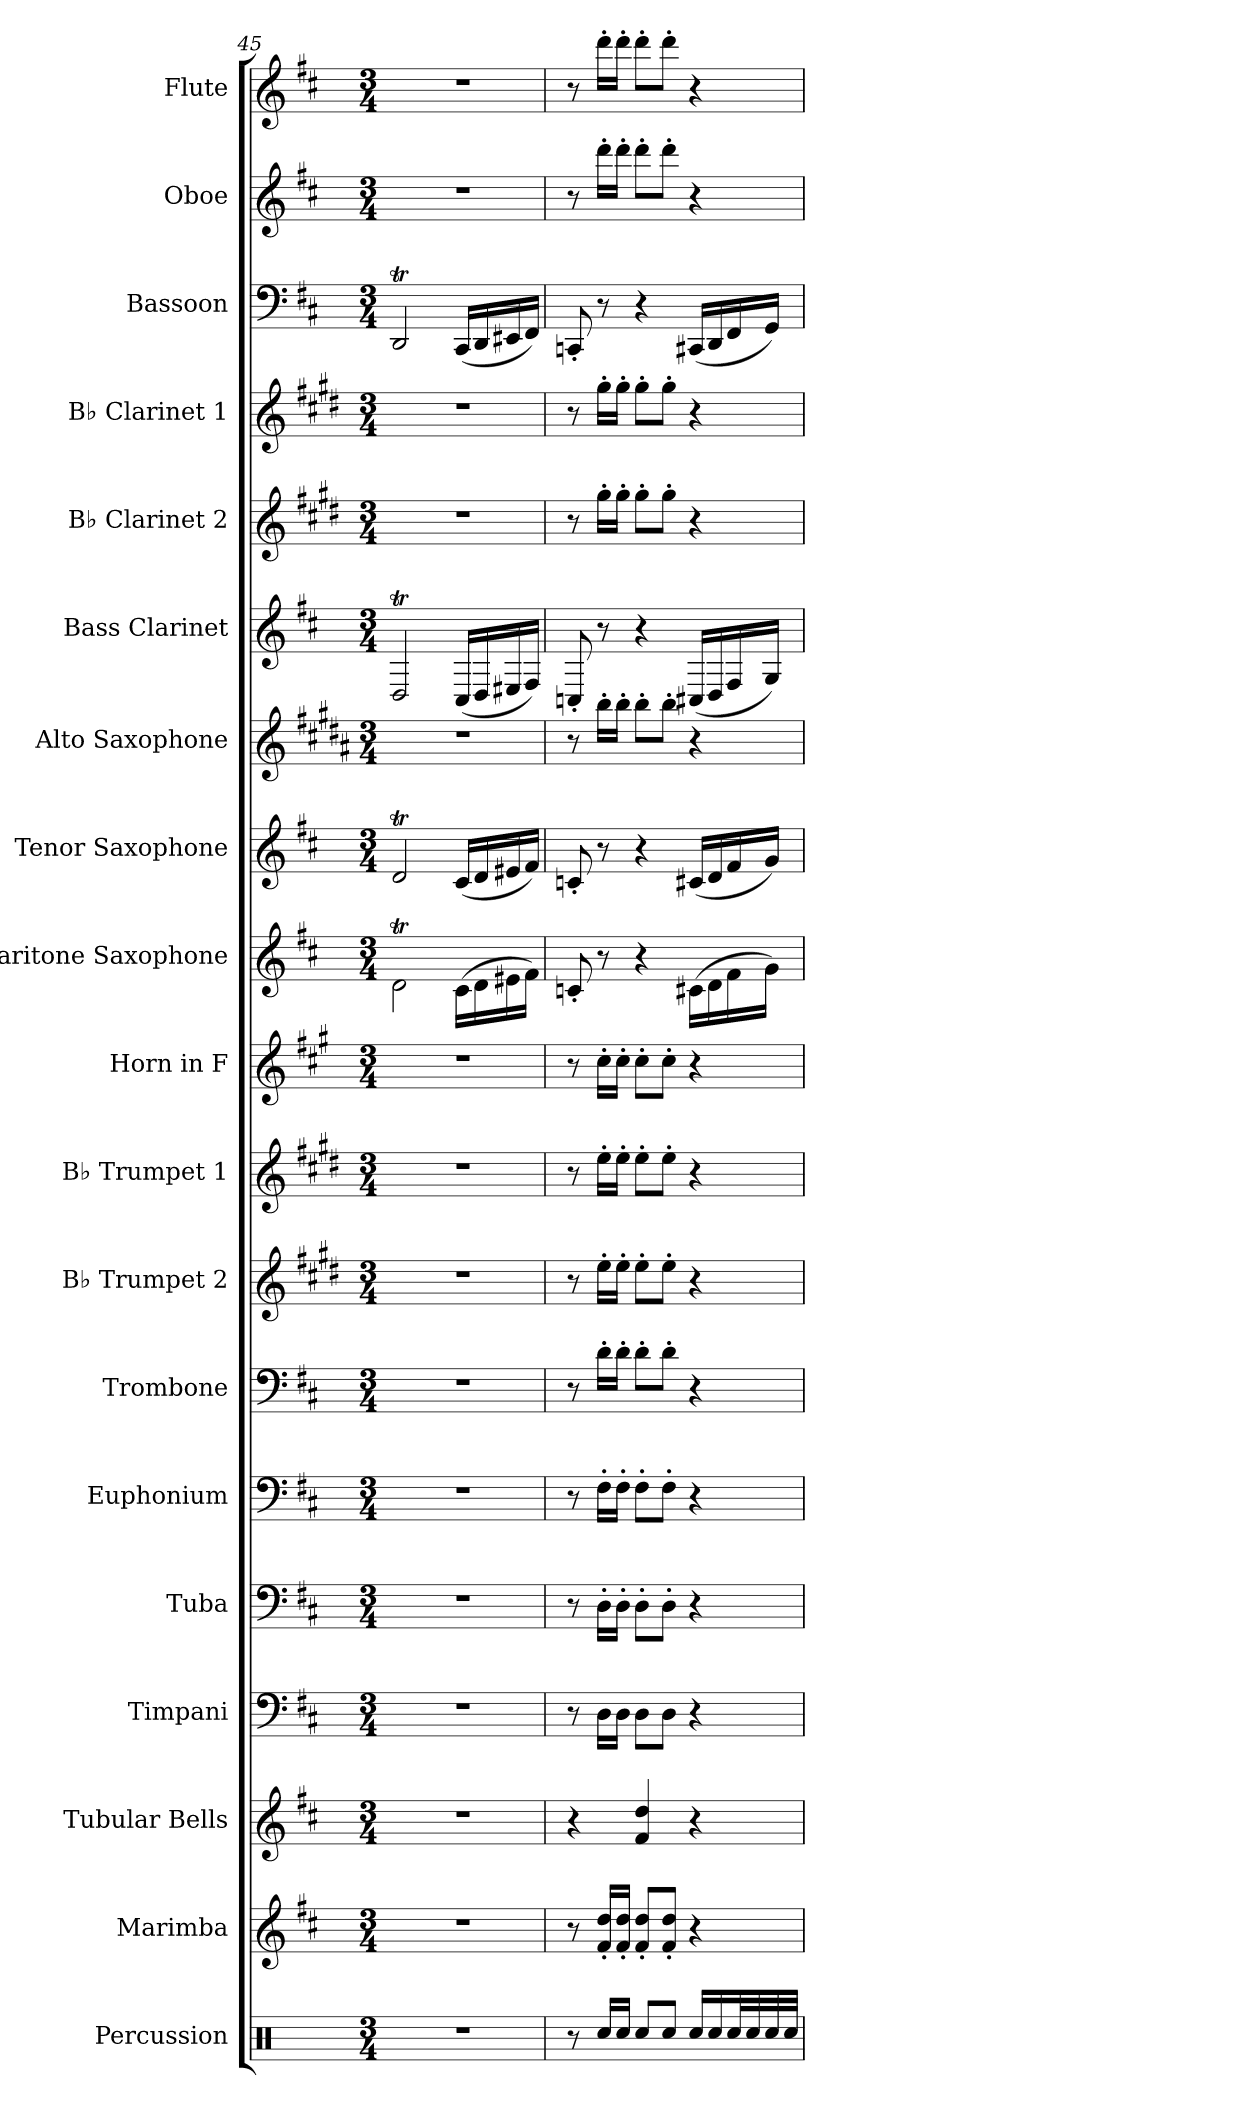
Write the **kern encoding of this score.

**kern	**kern	**kern	**kern	**kern	**kern	**kern	**kern	**kern	**kern	**kern	**kern	**kern	**kern	**kern	**kern	**kern	**kern	**kern
*part19	*part18	*part17	*part16	*part15	*part14	*part13	*part12	*part11	*part10	*part9	*part8	*part7	*part6	*part5	*part4	*part3	*part2	*part1
*staff19	*staff18	*staff17	*staff16	*staff15	*staff14	*staff13	*staff12	*staff11	*staff10	*staff9	*staff8	*staff7	*staff6	*staff5	*staff4	*staff3	*staff2	*staff1
*I"Percussion	*I"Marimba	*I"Tubular Bells	*I"Timpani	*I"Tuba	*I"Euphonium	*I"Trombone	*I"B♭ Trumpet 2	*I"B♭ Trumpet 1	*I"Horn in F	*I"Baritone Saxophone	*I"Tenor Saxophone	*I"Alto Saxophone	*I"Bass Clarinet	*I"B♭ Clarinet 2	*I"B♭ Clarinet 1	*I"Bassoon	*I"Oboe	*I"Flute
*I'Perc.	*I'Mrm.	*I'T.B.	*I'Timp.	*I'Tba.	*I'Euph.	*I'Tbn.	*I'B♭ Tpt. 2	*I'B♭ Tpt. 1	*	*I'Bar. Sax.	*I'T. Sax.	*I'A. Sax.	*I'B. Cl.	*I'B♭ Cl. 2	*I'B♭ Cl. 1	*I'Bsn.	*I'Ob.	*I'Fl.
!!LO:PB:g=z
*clefX	*clefG2	*clefG2	*clefF4	*clefF4	*clefF4	*clefF4	*clefG2	*clefG2	*clefG2	*clefG2	*clefG2	*clefG2	*clefG2	*clefG2	*clefG2	*clefF4	*clefG2	*clefG2
*	*	*	*	*	*	*	*ITrd1c2	*ITrd1c2	*ITrd4c7	*ITrd12c21	*ITrd8c14	*ITrd5c9	*ITrd8c14	*ITrd1c2	*ITrd1c2	*	*	*
*k[]	*k[f#c#]	*k[f#c#]	*k[f#c#]	*k[f#c#]	*k[f#c#]	*k[f#c#]	*k[f#c#]	*k[f#c#]	*k[f#c#]	*k[f#c#]	*k[f#c#]	*k[f#c#]	*k[f#c#]	*k[f#c#]	*k[f#c#]	*k[f#c#]	*k[f#c#]	*k[f#c#]
*M3/4	*M3/4	*M3/4	*M3/4	*M3/4	*M3/4	*M3/4	*M3/4	*M3/4	*M3/4	*M3/4	*M3/4	*M3/4	*M3/4	*M3/4	*M3/4	*M3/4	*M3/4	*M3/4
=45	=45	=45	=45	=45	=45	=45	=45	=45	=45	=45	=45	=45	=45	=45	=45	=45	=45	=45
2.r	2.r	2.r	2.r	2.r	2.r	2.r	2.r	2.r	2.r	2DT\	2DT/	2.r	2DDT/	2.r	2.r	2DDT/	2.r	2.r
.	.	.	.	.	.	.	.	.	.	(<16C#\LL	(<16C#/LL	.	(<16CC#/LL	.	.	(<16CC#/LL	.	.
.	.	.	.	.	.	.	.	.	.	16D\	16D/	.	16DD/	.	.	16DD/	.	.
.	.	.	.	.	.	.	.	.	.	16E#X\	16E#X/	.	16EE#X/	.	.	16EE#X/	.	.
.	.	.	.	.	.	.	.	.	.	16F#\JJ)	16F#/JJ)	.	16FF#/JJ)	.	.	16FF#/JJ)	.	.
=46	=46	=46	=46	=46	=46	=46	=46	=46	=46	=46	=46	=46	=46	=46	=46	=46	=46	=46
8r	8r	4r	8r	8r	8r	8r	8r	8r	8r	8Cn'/	8Cn'/	8r	8CCn'/	8r	8r	8CCn'/	8r	8r
16Rcc/LL	16f#/' 16dd/'LL	.	16D\LL	16D'\LL	16F#'\LL	16d'\LL	16dd'\LL	16dd'\LL	16f#'\LL	8r	8r	16dd'\LL	8r	16ff#'\LL	16ff#'\LL	8r	16ddd'\LL	16ddd'\LL
16Rcc/JJ	16f#/' 16dd/'JJ	.	16D\JJ	16D'\JJ	16F#'\JJ	16d'\JJ	16dd'\JJ	16dd'\JJ	16f#'\JJ	.	.	16dd'\JJ	.	16ff#'\JJ	16ff#'\JJ	.	16ddd'\JJ	16ddd'\JJ
8Rcc/L	8f#/' 8dd/'L	4f#/ 4dd/	8D\L	8D'\L	8F#'\L	8d'\L	8dd'\L	8dd'\L	8f#'\L	4r	4r	8dd'\L	4r	8ff#'\L	8ff#'\L	4r	8ddd'\L	8ddd'\L
8Rcc/J	8f#/' 8dd/'J	.	8D\J	8D'\J	8F#'\J	8d'\J	8dd'\J	8dd'\J	8f#'\J	.	.	8dd'\J	.	8ff#'\J	8ff#'\J	.	8ddd'\J	8ddd'\J
16Rcc/LL	4r	4r	4r	4r	4r	4r	4r	4r	4r	(>16C#X\LL	(<16C#X/LL	4r	(<16CC#X/LL	4r	4r	(<16CC#X/LL	4r	4r
16Rcc/	.	.	.	.	.	.	.	.	.	16D\	16D/	.	16DD/	.	.	16DD/	.	.
32Rcc/L	.	.	.	.	.	.	.	.	.	16F#\	16F#/	.	16FF#/	.	.	16FF#/	.	.
32Rcc/	.	.	.	.	.	.	.	.	.	.	.	.	.	.	.	.	.	.
32Rcc/	.	.	.	.	.	.	.	.	.	16G\JJ)	16G/JJ)	.	16GG/JJ)	.	.	16GG/JJ)	.	.
32Rcc/JJJ	.	.	.	.	.	.	.	.	.	.	.	.	.	.	.	.	.	.
=	=	=	=	=	=	=	=	=	=	=	=	=	=	=	=	=	=	=
*-	*-	*-	*-	*-	*-	*-	*-	*-	*-	*-	*-	*-	*-	*-	*-	*-	*-	*-
